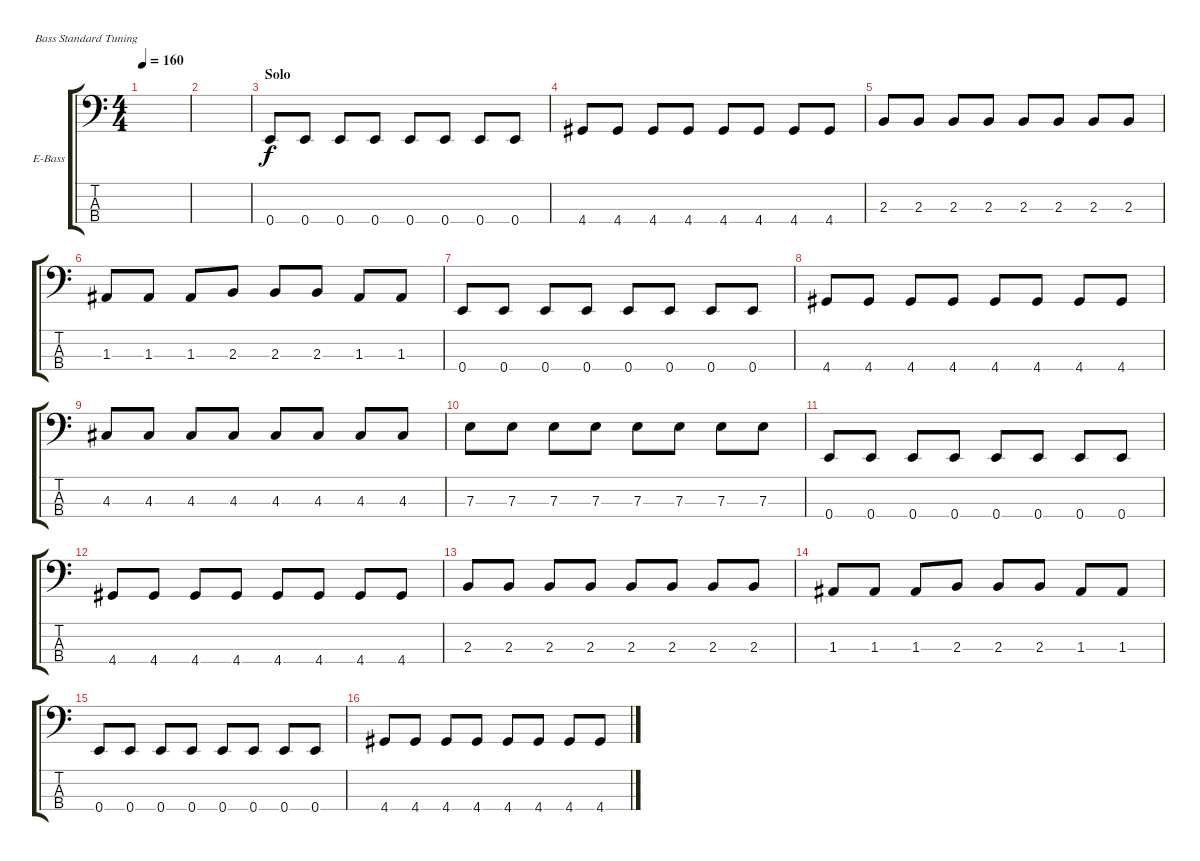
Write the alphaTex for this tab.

\defaultSystemsLayout 4
\bracketExtendMode groupsimilarinstruments
\firstSystemTrackNameOrientation horizontal
\otherSystemsTrackNameOrientation horizontal
\track ("Electric Bass" "E-Bass") {instrument electricbassfinger}
\staff {score tabs}
\tuning (G2 D2 A1 E1)
\ts (4 4)
\tempo 160
\clef f4
\ks c
|
|
\section ("" "Solo")
0.4.8 0.4.8 0.4.8 0.4.8 0.4.8 0.4.8 0.4.8 0.4.8 |
4.4.8 4.4.8 4.4.8 4.4.8 4.4.8 4.4.8 4.4.8 4.4.8 |
2.3.8 2.3.8 2.3.8 2.3.8 2.3.8 2.3.8 2.3.8 2.3.8 |
1.3.8 1.3.8 1.3.8 2.3.8 2.3.8 2.3.8 1.3.8 1.3.8 |
0.4.8 0.4.8 0.4.8 0.4.8 0.4.8 0.4.8 0.4.8 0.4.8 |
4.4.8 4.4.8 4.4.8 4.4.8 4.4.8 4.4.8 4.4.8 4.4.8 |
4.3.8 4.3.8 4.3.8 4.3.8 4.3.8 4.3.8 4.3.8 4.3.8 |
7.3.8 7.3.8 7.3.8 7.3.8 7.3.8 7.3.8 7.3.8 7.3.8 |
0.4.8 0.4.8 0.4.8 0.4.8 0.4.8 0.4.8 0.4.8 0.4.8 |
4.4.8 4.4.8 4.4.8 4.4.8 4.4.8 4.4.8 4.4.8 4.4.8 |
2.3.8 2.3.8 2.3.8 2.3.8 2.3.8 2.3.8 2.3.8 2.3.8 |
1.3.8 1.3.8 1.3.8 2.3.8 2.3.8 2.3.8 1.3.8 1.3.8 |
0.4.8 0.4.8 0.4.8 0.4.8 0.4.8 0.4.8 0.4.8 0.4.8 |
4.4.8 4.4.8 4.4.8 4.4.8 4.4.8 4.4.8 4.4.8 4.4.8
